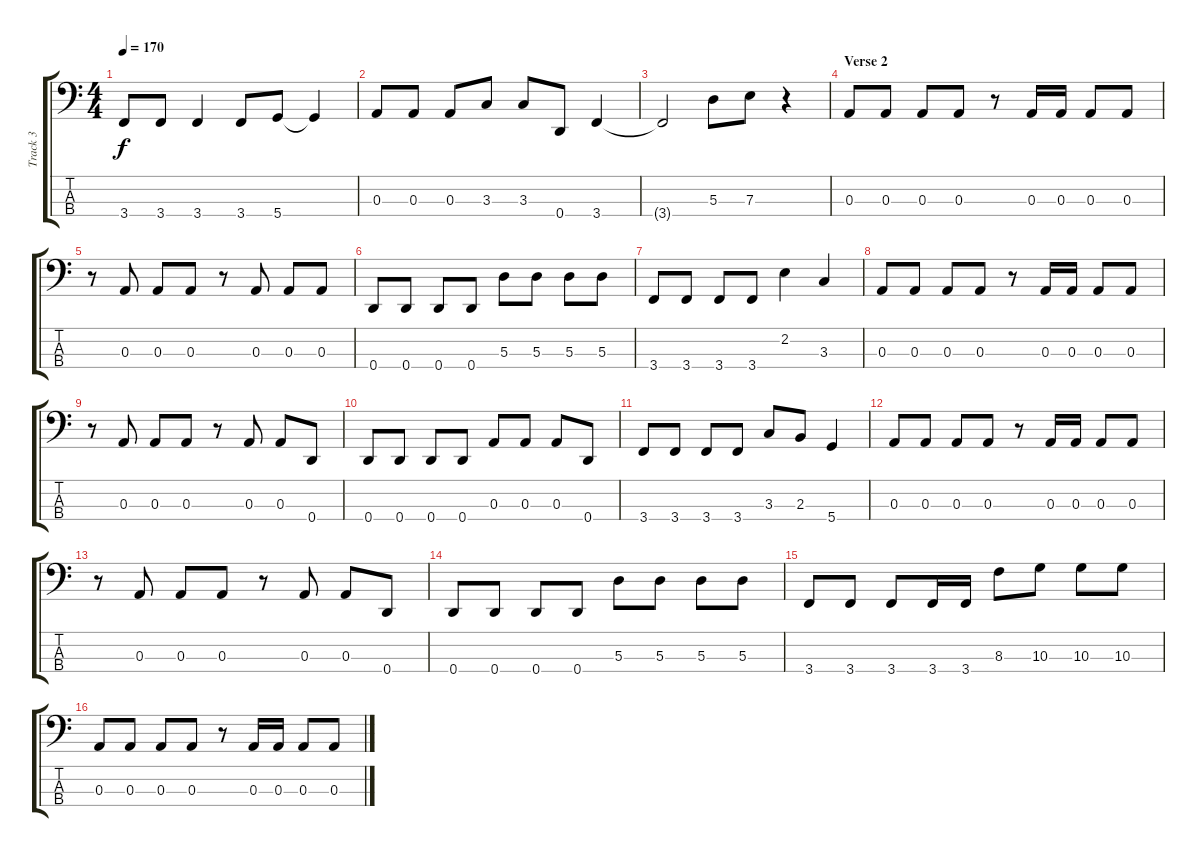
\track ("Track 3" "Track 3") {instrument electricbasspick}
\staff {score tabs}
\tuning (G2 D2 A1 D1) {hide}
\ts (4 4)
\tempo 170
\clef f4
\ks c
3.4{t}.8{dy f} 3.4.8 3.4.4 3.4.8 5.4.8 5.4{t}.4 |
0.3.8 0.3.8 0.3.8 3.3.8 3.3.8 0.4.8 3.4.4 |
3.4{t}.2 5.3.8 7.3.8 r.4 |
\section ("" "Verse 2")
0.3.8 0.3.8 0.3.8 0.3.8 r.8 0.3.16 0.3.16 0.3.8 0.3.8 |
r.8 0.3.8 0.3.8 0.3.8 r.8 0.3.8 0.3.8 0.3.8 |
0.4.8 0.4.8 0.4.8 0.4.8 5.3.8 5.3.8 5.3.8 5.3.8 |
3.4.8 3.4.8 3.4.8 3.4.8 2.2.4 3.3.4 |
0.3.8 0.3.8 0.3.8 0.3.8 r.8 0.3.16 0.3.16 0.3.8 0.3.8 |
r.8 0.3.8 0.3.8 0.3.8 r.8 0.3.8 0.3.8 0.4.8 |
0.4.8 0.4.8 0.4.8 0.4.8 0.3.8 0.3.8 0.3.8 0.4.8 |
3.4.8 3.4.8 3.4.8 3.4.8 3.3.8 2.3.8 5.4.4 |
0.3.8 0.3.8 0.3.8 0.3.8 r.8 0.3.16 0.3.16 0.3.8 0.3.8 |
r.8 0.3.8 0.3.8 0.3.8 r.8 0.3.8 0.3.8 0.4.8 |
0.4.8 0.4.8 0.4.8 0.4.8 5.3.8 5.3.8 5.3.8 5.3.8 |
3.4.8 3.4.8 3.4.8 3.4.16 3.4.16 8.3.8 10.3.8 10.3.8 10.3.8 |
0.3.8 0.3.8 0.3.8 0.3.8 r.8 0.3.16 0.3.16 0.3.8 0.3.8
